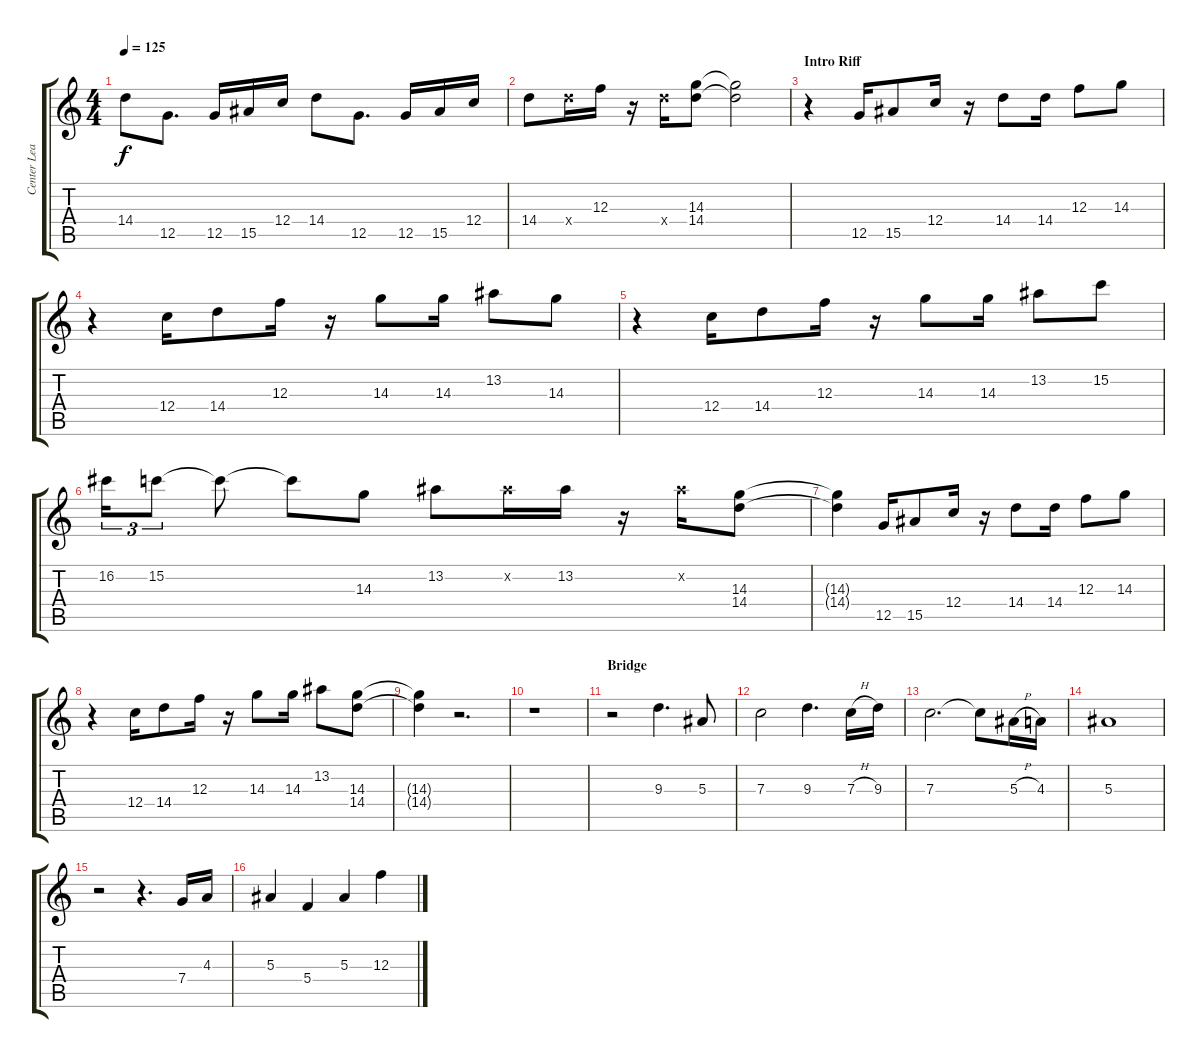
\track ("Center Lead 1" "Center Lea") {instrument overdrivenguitar}
\staff {score tabs}
\tuning (D4 A3 F3 C3 G2 C2) {hide}
\ts (4 4)
\tempo 125
\clef g2
\ks aminor
14.4.8{dy f} 12.5.8{d} 12.5.16 15.5.16 12.4.16 14.4.8 12.5.8{d} 12.5.16 15.5.16 12.4.16 |
14.4.8 14.4{x}.16 12.3.16 r.16 14.4{x}.16 (14.3 14.4).8 (14.3{t} 14.4{t}).2 |
\section ("" "Intro Riff")
r.4 12.5.16 15.5.8 12.4.16 r.16 14.4.8 14.4.16 12.3.8 14.3.8 |
r.4 12.4.16 14.4.8 12.3.16 r.16 14.3.8 14.3.16 13.2.8 14.3.8 |
r.4 12.4.16 14.4.8 12.3.16 r.16 14.3.8 14.3.16 13.2.8 15.2.8 |
16.2.16{tu (3 2)} 15.2.8{tu (3 2)} 15.2{t}.8 15.2{t}.8 14.3.8 13.2.8 13.2{x}.16 13.2.16 r.16 13.2{x}.16 (14.3 14.4).8 |
(14.3{t} 14.4{t}).4 12.5.16 15.5.8 12.4.16 r.16 14.4.8 14.4.16 12.3.8 14.3.8 |
r.4 12.4.16 14.4.8 12.3.16 r.16 14.3.8 14.3.16 13.2.8 (14.3 14.4).8 |
(14.3{t} 14.4{t}).4 r.2{d} |
r.1 |
\section ("" "Bridge")
r.2 9.3.4{d} 5.3.8 |
7.3.2 9.3.4{d} 7.3{h}.16 9.3.16 |
7.3.2{d} 7.3{t}.8 5.3{h}.16 4.3.16 |
5.3.1 |
r.2 r.4{d} 7.4.16 4.3.16 |
5.3.4 5.4.4 5.3.4 12.3.4
